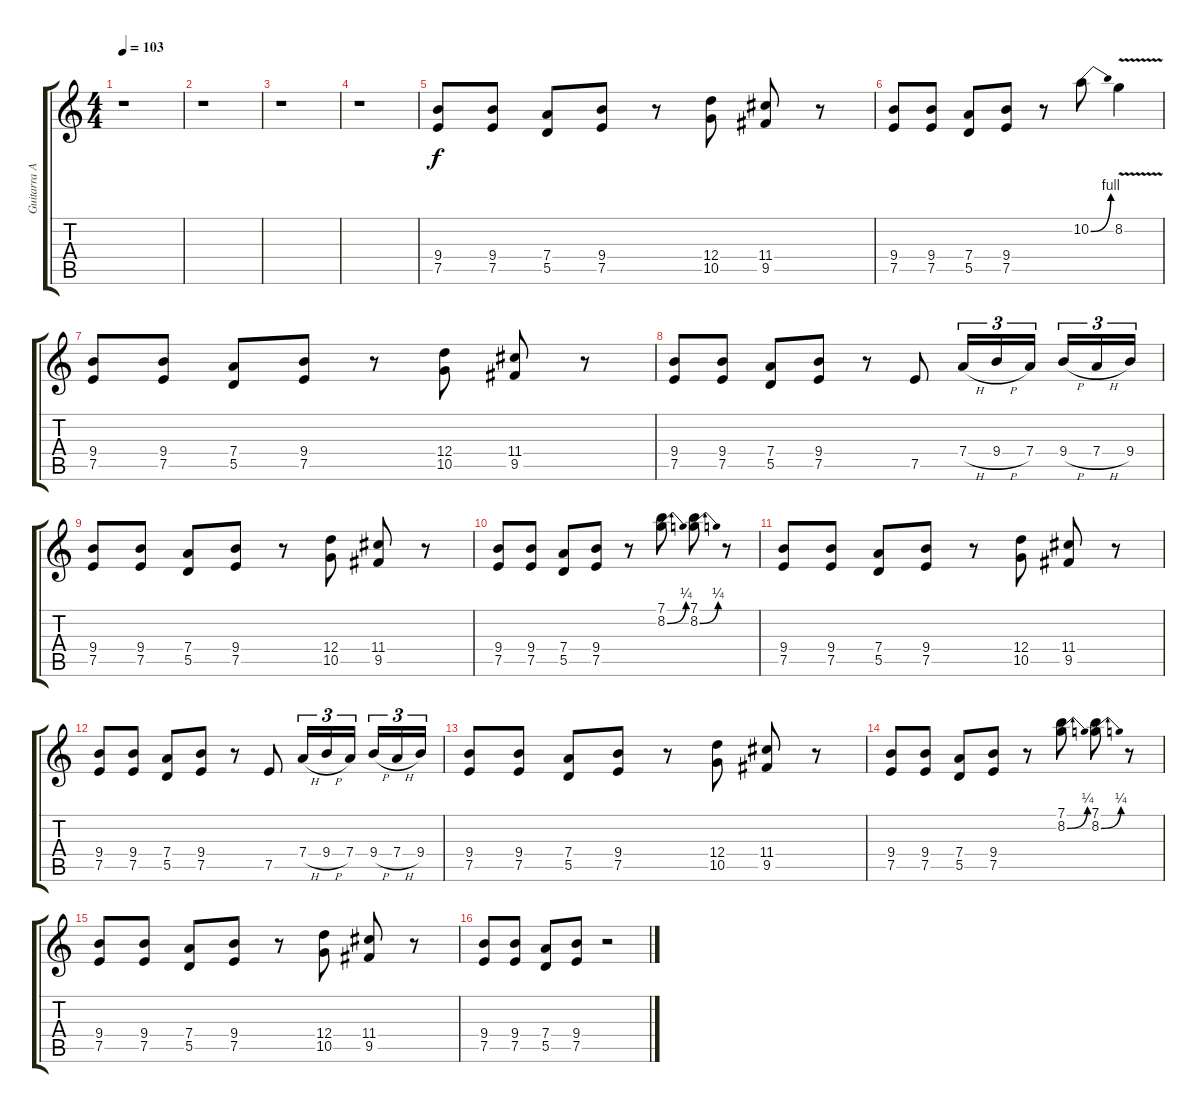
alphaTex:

\track ("Guitarra A" "Guitarra A") {instrument distortionguitar}
\staff {score tabs}
\tuning (E4 B3 G3 D3 A2 E2) {hide}
\ts (4 4)
\tempo 103
\clef g2
\ks c
r.1{dy f instrument distortionguitar} |
r.1 |
r.1 |
r.1 |
(9.4 7.5).8 (9.4 7.5).8 (7.4 5.5).8 (9.4 7.5).8 r.8 (12.4 10.5).8 (11.4 9.5).8 r.8 |
(9.4 7.5).8 (9.4 7.5).8 (7.4 5.5).8 (9.4 7.5).8 r.8 10.2{be (bend 0 0 60 4)}.8 8.2{v}.4 |
(9.4 7.5).8 (9.4 7.5).8 (7.4 5.5).8 (9.4 7.5).8 r.8 (12.4 10.5).8 (11.4 9.5).8 r.8 |
(9.4 7.5).8 (9.4 7.5).8 (7.4 5.5).8 (9.4 7.5).8 r.8 7.5.8 7.4{h}.16{tu (3 2)} 9.4{h}.16{tu (3 2)} 7.4.16{tu (3 2)} 9.4{h}.16{tu (3 2)} 7.4{h}.16{tu (3 2)} 9.4.16{tu (3 2)} |
(9.4 7.5).8 (9.4 7.5).8 (7.4 5.5).8 (9.4 7.5).8 r.8 (12.4 10.5).8 (11.4 9.5).8 r.8 |
(9.4 7.5).8 (9.4 7.5).8 (7.4 5.5).8 (9.4 7.5).8 r.8 (7.1 8.2{be (bend 0 0 60 1)}).8 (7.1 8.2{be (bend 0 0 60 1)}).8 r.8 |
(9.4 7.5).8 (9.4 7.5).8 (7.4 5.5).8 (9.4 7.5).8 r.8 (12.4 10.5).8 (11.4 9.5).8 r.8 |
(9.4 7.5).8 (9.4 7.5).8 (7.4 5.5).8 (9.4 7.5).8 r.8 7.5.8 7.4{h}.16{tu (3 2)} 9.4{h}.16{tu (3 2)} 7.4.16{tu (3 2)} 9.4{h}.16{tu (3 2)} 7.4{h}.16{tu (3 2)} 9.4.16{tu (3 2)} |
(9.4 7.5).8 (9.4 7.5).8 (7.4 5.5).8 (9.4 7.5).8 r.8 (12.4 10.5).8 (11.4 9.5).8 r.8 |
(9.4 7.5).8 (9.4 7.5).8 (7.4 5.5).8 (9.4 7.5).8 r.8 (7.1 8.2{be (bend 0 0 60 1)}).8 (7.1 8.2{be (bend 0 0 60 1)}).8 r.8 |
(9.4 7.5).8 (9.4 7.5).8 (7.4 5.5).8 (9.4 7.5).8 r.8 (12.4 10.5).8 (11.4 9.5).8 r.8 |
(9.4 7.5).8 (9.4 7.5).8 (7.4 5.5).8 (9.4 7.5).8 r.2
